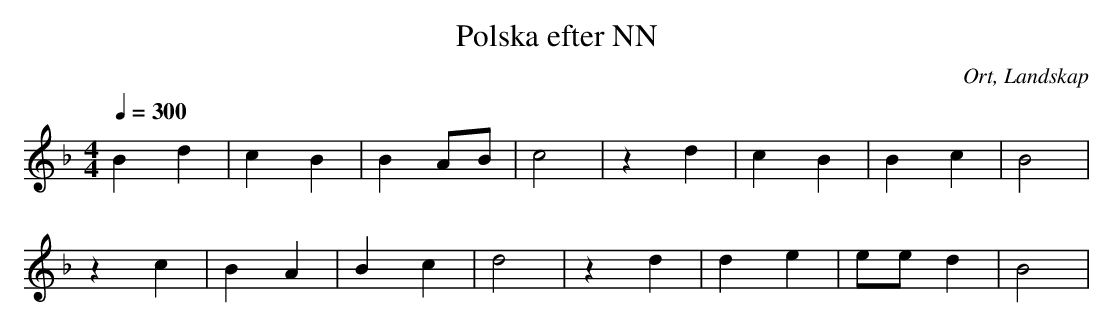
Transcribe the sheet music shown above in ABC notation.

X:1
T:Polska efter NN
O:Ort, Landskap
M:4/4
L:1/4
K:F
Q:300
B d | c B | B A/B/ | c2 | z d | c B | B    c | B2 |
z c | B A | B c    | d2 | z d | d e | e/e/ d | B2 |
